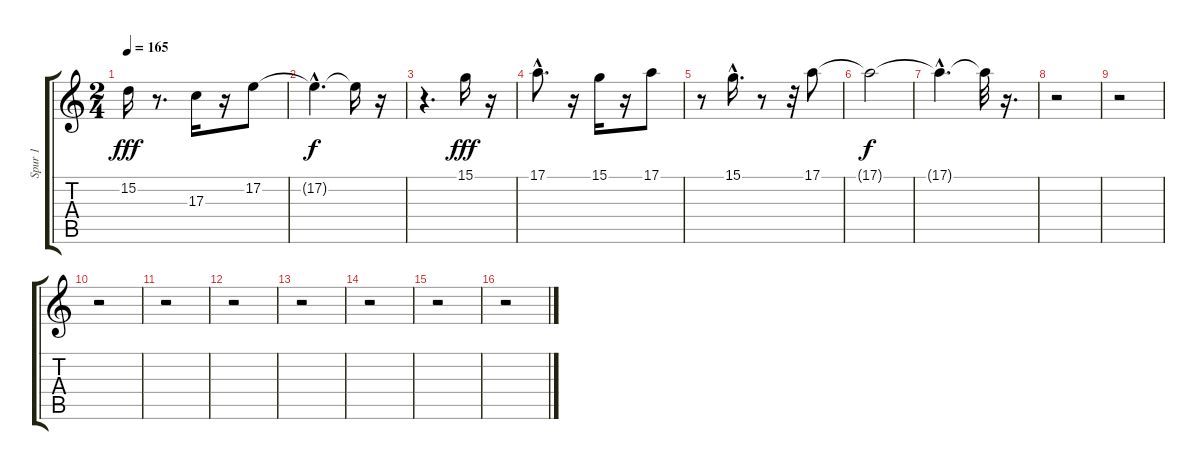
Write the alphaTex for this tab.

\track ("Spur 1" "Spur 1") {instrument piccolo}
\staff {score tabs}
\tuning (E4 B3 G3 D3 A2 E2) {hide}
\ts (2 4)
\tempo 165
\clef g2
\ks c
15.2.16{dy fff} r.8{d} 17.3.16 r.16 17.2.8 |
17.2{hac t}.4{d dy f} 17.2{t}.16 r.16 |
r.4{d} 15.1.16{dy fff} r.16 |
17.1{hac}.8{d} r.16 15.1.16 r.16 17.1.8 |
r.8 15.1{hac}.16{d} r.8 r.32 17.1.8 |
17.1{t}.2{dy f} |
17.1{hac t}.4{d} 17.1{t}.32 r.16{d} |
r.2 |
r.2 |
r.2 |
r.2 |
r.2 |
r.2 |
r.2 |
r.2 |
r.2
